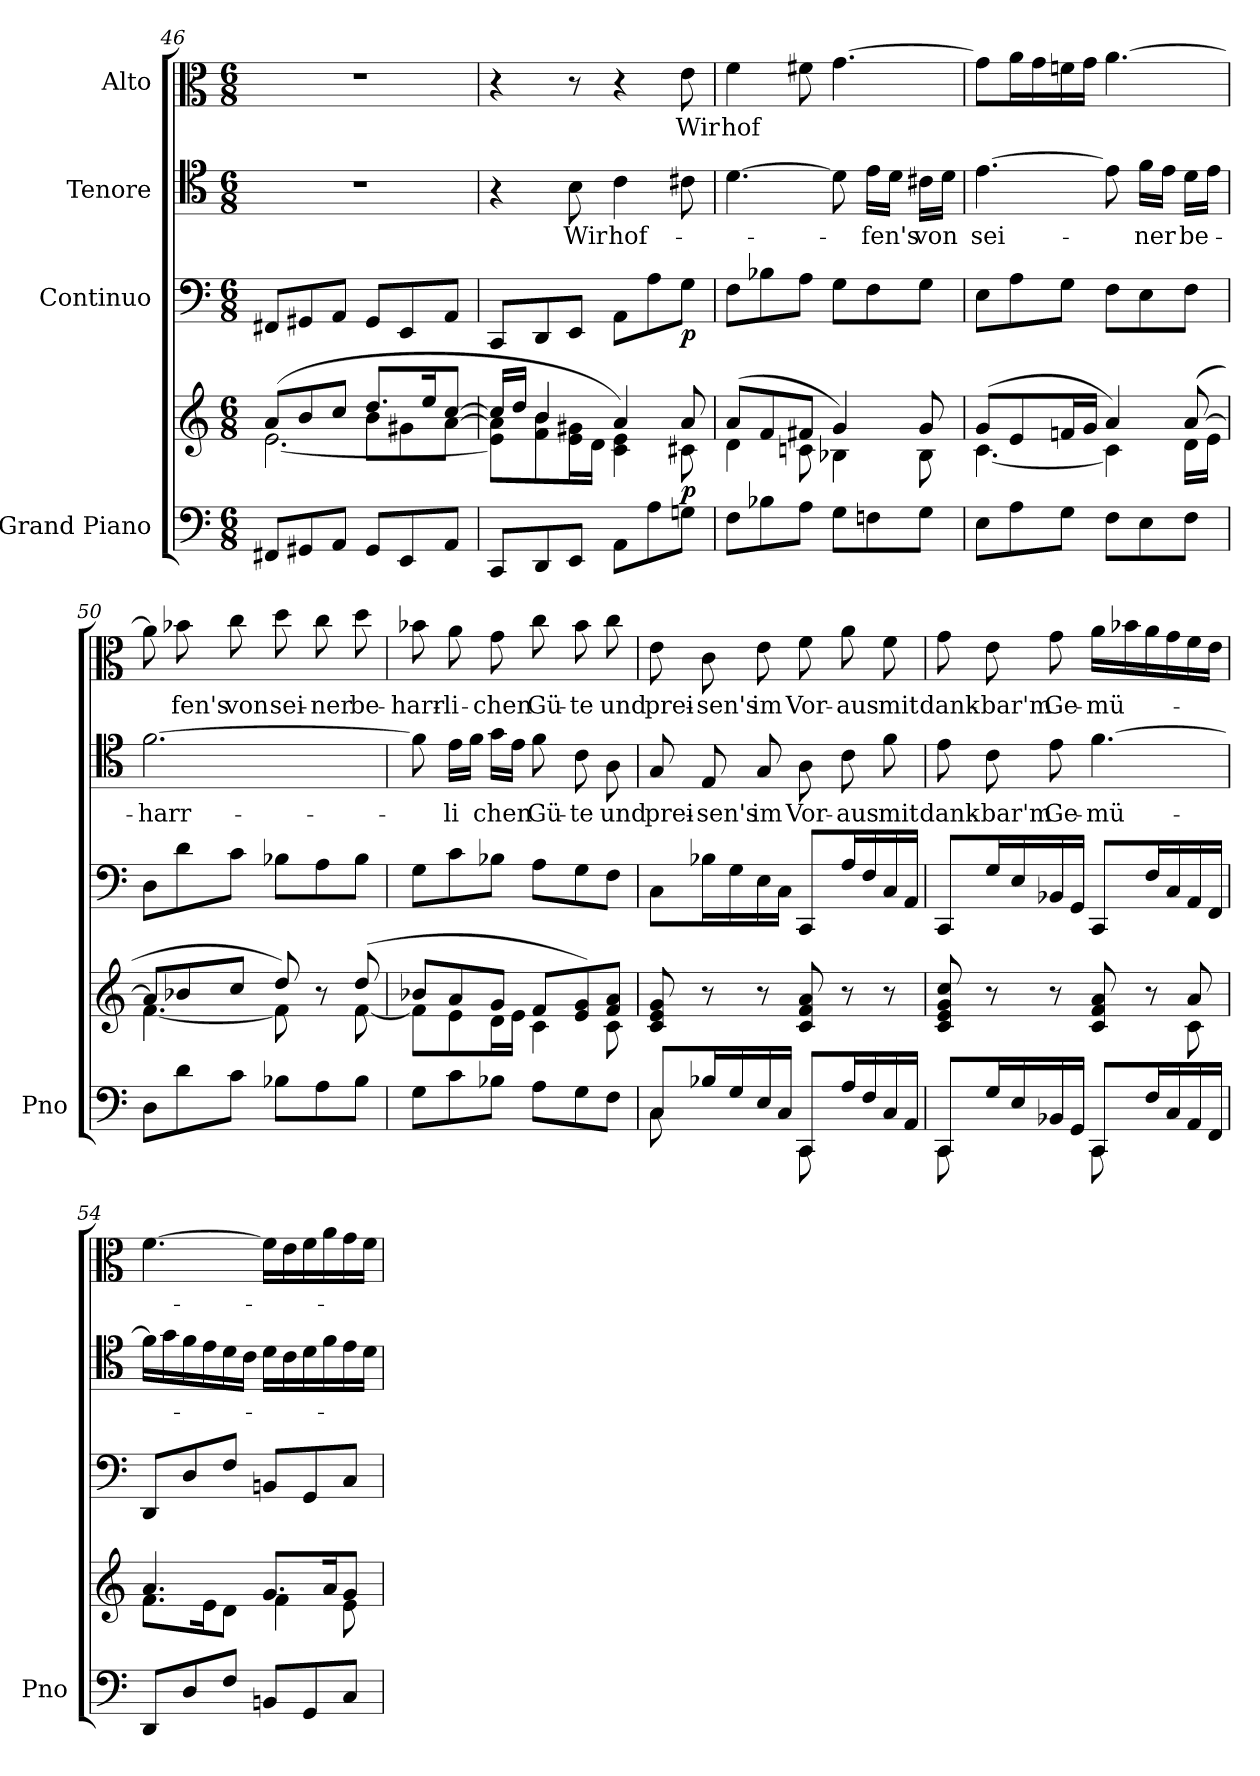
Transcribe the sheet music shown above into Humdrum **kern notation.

**kern	**kern	**dynam	**kern	**dynam	**kern	**text	**kern	**text
*part4	*part4	*part4	*part3	*part3	*part2	*part2	*part1	*part1
*staff5	*staff4	*staff4/5	*staff3	*staff3	*staff2	*staff2	*staff1	*staff1
*I"Grand Piano	*	*	*I"Continuo	*	*I"Tenore	*	*I"Alto	*
*I'Pno	*	*	*	*	*	*	*	*
*clefF4	*clefG2	*	*clefF4	*	*clefC4	*	*clefC3	*
*k[]	*k[]	*	*k[]	*	*k[]	*	*k[]	*
*M6/8	*M6/8	*	*M6/8	*	*M6/8	*	*M6/8	*
=46	=46	=46	=46	=46	=46	=46	=46	=46
*	*^	*	*	*	*	*	*	*
*	*	*^	*	*	*	*	*	*	*
8FF#X/L	(>8a/L	[2.e\	4.ryy	.	8FF#X/L	.	2.r	.	2.r	.
8GG#X/	8b/	.	.	.	8GG#X/	.	.	.	.	.
8AA/J	8cc/J	.	.	.	8AA/J	.	.	.	.	.
8GG#/L	8.dd/L	.	8b\L	.	8GG#/L	.	.	.	.	.
8EE/	.	.	8g#X\	.	8EE/	.	.	.	.	.
.	16ee/K	.	.	.	.	.	.	.	.	.
8AA/J	[8cc/J	.	[8a\J	.	8AA/J	.	.	.	.	.
*	*	*v	*v	*	*	*	*	*	*	*
=47	=47	=47	=47	=47	=47	=47	=47	=47	=47
8CC/L	16cc/LL]	8e\] 8a\]L	.	8CC/L	.	4r	.	4r	.
.	16dd/JJ	.	.	.	.	.	.	.	.
8DD/	4b/	8f\ 8b\	.	8DD/	.	.	.	.	.
!	!	!	!	!	!	!	!LO:LY:b	!	!
8EE/J	.	16e\ 16g#X\L	.	8EE/J	.	8B\	Wir	8r	.
.	.	16d\JJ	.	.	.	.	.	.	.
!	!	!	!	!	!	!	!LO:LY:b	!	!
8AA\L	4a/)	4c\ 4e\	.	8AA\L	.	4c\	hof-	4r	.
8A\	.	.	.	8A\	.	.	.	.	.
!	!	!	!LO:DY:b	!	!LO:DY:b	!	!	!	!LO:LY:b
8Gn\J	8a/	8c#X\	p	8G\J	p	8c#X\	.	8e\	Wir
=48	=48	=48	=48	=48	=48	=48	=48	=48	=48
!	!	!	!	!	!	!	!	!	!LO:LY:b
8F\L	(>8a/L	4d\	.	8F\L	.	[4.d\	.	4f\	hof-
8B-X\	8f/	.	.	8B-X\	.	.	.	.	.
8A\J	8f#X/J	8cn\	.	8A\J	.	.	.	8f#X\	.
8G\L	4g/)	4B-X\	.	8G\L	.	8d\]	.	[4.g\	.
!	!	!	!	!	!	!	!LO:LY:b	!	!
8Fn\	.	.	.	8F\	.	16e\LL	-fen's	.	.
.	.	.	.	.	.	16d\JJ	.	.	.
!	!	!	!	!	!	!	!LO:LY:b	!	!
8G\J	8g/	8B-\	.	8G\J	.	16c#X\LL	von	.	.
.	.	.	.	.	.	16d\JJ	.	.	.
=49	=49	=49	=49	=49	=49	=49	=49	=49	=49
!	!	!	!	!	!	!	!LO:LY:b	!	!
8E\L	(>8g/L	[4.c\	.	8E\L	.	[4.e\	sei-	8g\L]	.
8A\	8e/	.	.	8A\	.	.	.	16a\L	.
.	.	.	.	.	.	.	.	16g\	.
8G\J	16fn/L	.	.	8G\J	.	.	.	16fn\	.
.	16g/JJ	.	.	.	.	.	.	16g\JJ	.
!	!	!	!	!	!	!	!	!	!LO:LY:b
8F\L	4a/)	4c\]	.	8F\L	.	8e\]	.	[4.a\	---
!	!	!	!	!	!	!	!LO:LY:b	!	!
8E\	.	.	.	8E\	.	16f\LL	-ner	.	.
.	.	.	.	.	.	16e\JJ	.	.	.
!	!	!	!	!	!	!	!LO:LY:b	!	!
8F\J	(>[8a/	16d\LL	.	8F\J	.	16d\LL	be-	.	.
.	.	16e\JJ	.	.	.	16e\JJ	.	.	.
!!LO:LB:g=z
=50	=50	=50	=50	=50	=50	=50	=50	=50	=50
!	!	!	!	!	!	!	!LO:LY:b	!	!
8D\L	8a/L]	[4.f\	.	8D\L	.	[2.f\	harr-	8a\]	.
!	!	!	!	!	!	!	!	!	!LO:LY:b
8d\	8b-X/	.	.	8d\	.	.	.	8b-X\	-fen's
!	!	!	!	!	!	!	!	!	!LO:LY:b
8c\J	8cc/J	.	.	8c\J	.	.	.	8cc\	von
!	!	!	!	!	!	!	!	!	!LO:LY:b
8B-X\L	8dd/)	8f\]	.	8B-X\L	.	.	.	8dd\	sei-
!	!	!	!	!	!	!	!	!	!LO:LY:b
8A\	8r	8ryy	.	8A\	.	.	.	8cc\	-ner
!	!	!	!	!	!	!	!	!	!LO:LY:b
8B-\J	(>8dd/	[8f\	.	8B-\J	.	.	.	8dd\	be-
=51	=51	=51	=51	=51	=51	=51	=51	=51	=51
!	!	!	!	!	!	!	!	!	!LO:LY:b
8G\L	8b-X/L	8f\L]	.	8G\L	.	8f\]	.	8b-X\	-harr-
!	!	!	!	!	!	!	!LO:LY:b	!	!LO:LY:b
8c\	8a/	8e\	.	8c\	.	16e\LL	-li	8a\	-li-
.	.	.	.	.	.	16f\JJ	.	.	.
!	!	!	!	!	!	!	!LO:LY:b	!	!LO:LY:b
8B-X\J	8g/J	16d\L	.	8B-X\J	.	16g\LL	chen	8g\	-chen
.	.	16e\JJ	.	.	.	16e\JJ	.	.	.
!	!	!	!	!	!	!	!LO:LY:b	!	!LO:LY:b
8A\L	8f/L	4c\	.	8A\L	.	8f\	Gü-	8cc\	Gü-
!	!	!	!	!	!	!	!LO:LY:b	!	!LO:LY:b
8G\	8e/ 8g/)	.	.	8G\	.	8c\	-te	8b-\	-te
!	!	!	!	!	!	!	!LO:LY:b	!	!LO:LY:b
8F\J	8f/ 8a/J	8c\	.	8F\J	.	8A\	und	8cc\	und
=52	=52	=52	=52	=52	=52	=52	=52	=52	=52
*^	*	*	*	*	*	*	*	*	*
!	!	!	!	!	!	!	!	!LO:LY:b	!	!LO:LY:b
*	*	*v	*v	*	*	*	*	*	*	*
8C/L	8C\	8c/ 8e/ 8g/	.	8C\L	.	8G/	prei-	8e\	prei-
!	!	!	!	!	!	!	!LO:LY:b	!	!LO:LY:b
16B-X/L	8ryy	8r	.	16B-X\L	.	8E/	-sen's	8c\	-sen's
16G/	.	.	.	16G\	.	.	.	.	.
!	!	!	!	!	!	!	!LO:LY:b	!	!LO:LY:b
16E/	8ryy	8r	.	16E\	.	8G/	im	8e\	im
16C/JJ	.	.	.	16C\JJ	.	.	.	.	.
!	!	!	!	!	!	!	!LO:LY:b	!	!LO:LY:b
8CC/L	8CC\	8c/ 8f/ 8a/	.	8CC/L	.	8A\	Vor-	8f\	Vor-
!	!	!	!	!	!	!	!LO:LY:b	!	!LO:LY:b
16A/L	8ryy	8r	.	16A/L	.	8c\	-aus	8a\	-aus
16F/	.	.	.	16F/	.	.	.	.	.
!	!	!	!	!	!	!	!LO:LY:b	!	!LO:LY:b
16C/	8ryy	8r	.	16C/	.	8f\	mit	8f\	mit
16AA/JJ	.	.	.	16AA/JJ	.	.	.	.	.
=53	=53	=53	=53	=53	=53	=53	=53	=53	=53
*	*	*^	*	*	*	*	*	*	*
!	!	!	!	!	!	!	!	!LO:LY:b	!	!LO:LY:b
8CC/L	8CC\	8c/ 8e/ 8g/ 8cc/	8ryy	.	8CC/L	.	8e\	dank-	8g\	dank-
!	!	!	!	!	!	!	!	!LO:LY:b	!	!LO:LY:b
*	*	*v	*v	*	*	*	*	*	*	*
16G/L	8ryy	8r	.	16G/L	.	8c\	-bar'm	8e\	-bar'm
16E/	.	.	.	16E/	.	.	.	.	.
!	!	!	!	!	!	!	!LO:LY:b	!	!LO:LY:b
16BB-X/	8ryy	8r	.	16BB-X/	.	8e\	Ge-	8g\	Ge-
16GG/JJ	.	.	.	16GG/JJ	.	.	.	.	.
!	!	!	!	!	!	!	!LO:LY:b	!	!LO:LY:b
8CC/L	8CC\	8c/ 8f/ 8a/	.	8CC/L	.	[4.f\	-mü-	16a\LL	-mü-
.	.	.	.	.	.	.	.	16b-X\	.
16F/L	8ryy	8r	.	16F/L	.	.	.	16a\	.
16C/	.	.	.	16C/	.	.	.	16g\	.
*	*	*^	*	*	*	*	*	*	*
16AA/	8ryy	8a/	8c\	.	16AA/	.	.	.	16f\	.
16FF/JJ	.	.	.	.	16FF/JJ	.	.	.	16e\JJ	.
*v	*v	*	*	*	*	*	*	*	*	*
!!LO:LB:g=z
=54	=54	=54	=54	=54	=54	=54	=54	=54	=54
8DD/L	4.a/	8.f\L	.	8DD/L	.	16f\LL]	.	[4.f\	.
.	.	.	.	.	.	16g\	.	.	.
8D/	.	.	.	8D/	.	16f\	.	.	.
.	.	16e\K	.	.	.	16e\	.	.	.
8F/J	.	8d\J	.	8F/J	.	16d\	.	.	.
.	.	.	.	.	.	16c\JJ	.	.	.
8BBn/L	8.g/L	4f\	.	8BBn/L	.	16d\LL	.	16f\LL]	.
.	.	.	.	.	.	16c\	.	16e\	.
8GG/	.	.	.	8GG/	.	16d\	.	16f\	.
.	16a/K	.	.	.	.	16f\	.	16a\	.
8C/J	8g/J	8e\	.	8C/J	.	16e\	.	16g\	.
.	.	.	.	.	.	16d\JJ	.	16f\JJ	.
*	*v	*v	*	*	*	*	*	*	*
=	=	=	=	=	=	=	=	=
*-	*-	*-	*-	*-	*-	*-	*-	*-
